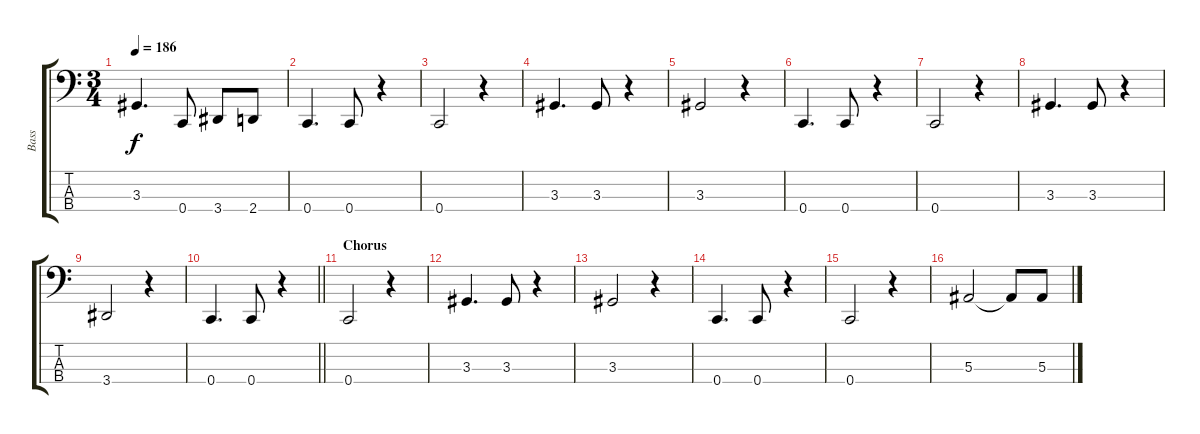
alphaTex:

\track ("Bass" "Bass") {instrument electricbassfinger}
\staff {score tabs}
\tuning (Eb2 Bb1 F1 C1) {hide}
\ts (3 4)
\tempo 186
\clef f4
\ks c
3.3.4{d dy f} 0.4.8 3.4.8 2.4.8 |
0.4.4{d} 0.4.8 r.4 |
0.4.2 r.4 |
3.3.4{d} 3.3.8 r.4 |
3.3.2 r.4 |
0.4.4{d} 0.4.8 r.4 |
0.4.2 r.4 |
3.3.4{d} 3.3.8 r.4 |
3.4.2 r.4 |
\barLineRight lightlight
0.4.4{d} 0.4.8 r.4 |
\section ("" "Chorus")
0.4.2 r.4 |
3.3.4{d} 3.3.8 r.4 |
3.3.2 r.4 |
0.4.4{d} 0.4.8 r.4 |
0.4.2 r.4 |
5.3.2 5.3{t}.8 5.3.8
